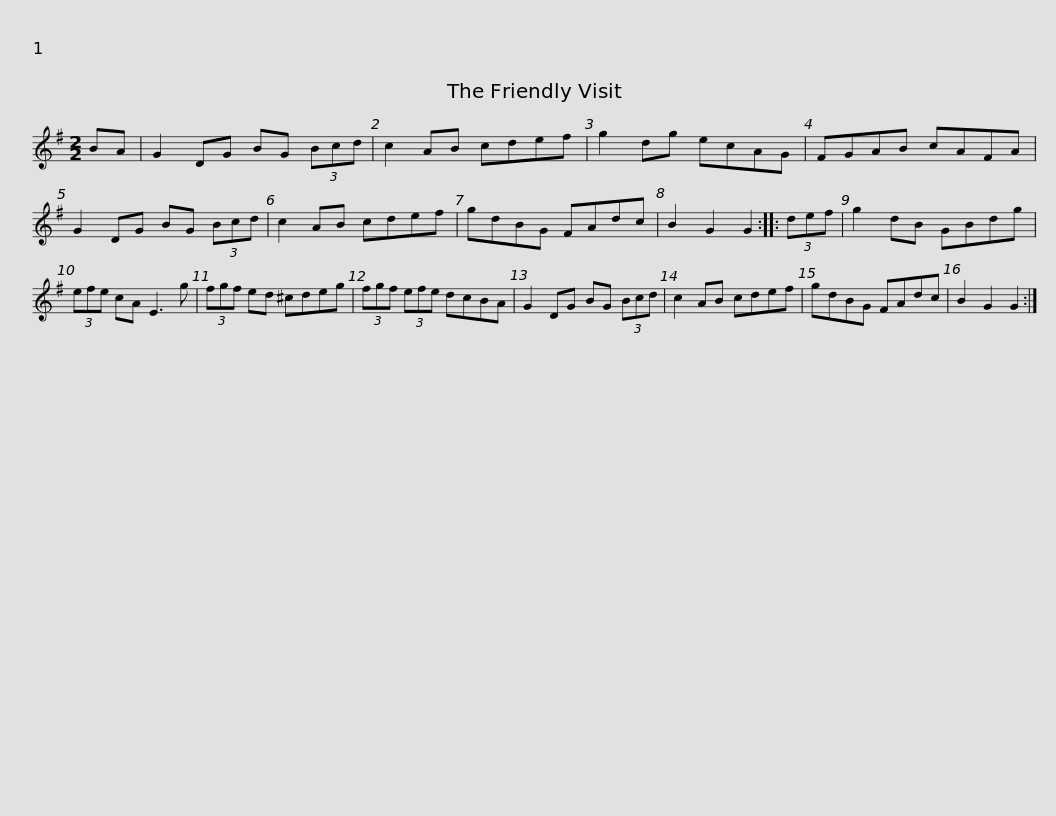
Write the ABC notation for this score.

X:1
L:1/8
M:2/2
I:linebreak $
K:G
V:1 treble
V:1
 BA | G2 DG BG (3Bcd | c2 AB cdef | g2 dg ecAG | FGAB cAFA | %5
 G2 DG BG (3Bcd |$ c2 AB cdef | gdBG FAdc | B2 G2 G2 :: (3def | %10
 g2 dB GBdg | (3efe cA E3 g |$ (3fgf ed ^cdeg | (3fgf (3efe dcBA | G2 DG BG (3Bcd | %15
 c2 AB cdef | gdBG FAdc | B2 G2 G2 :| %18
